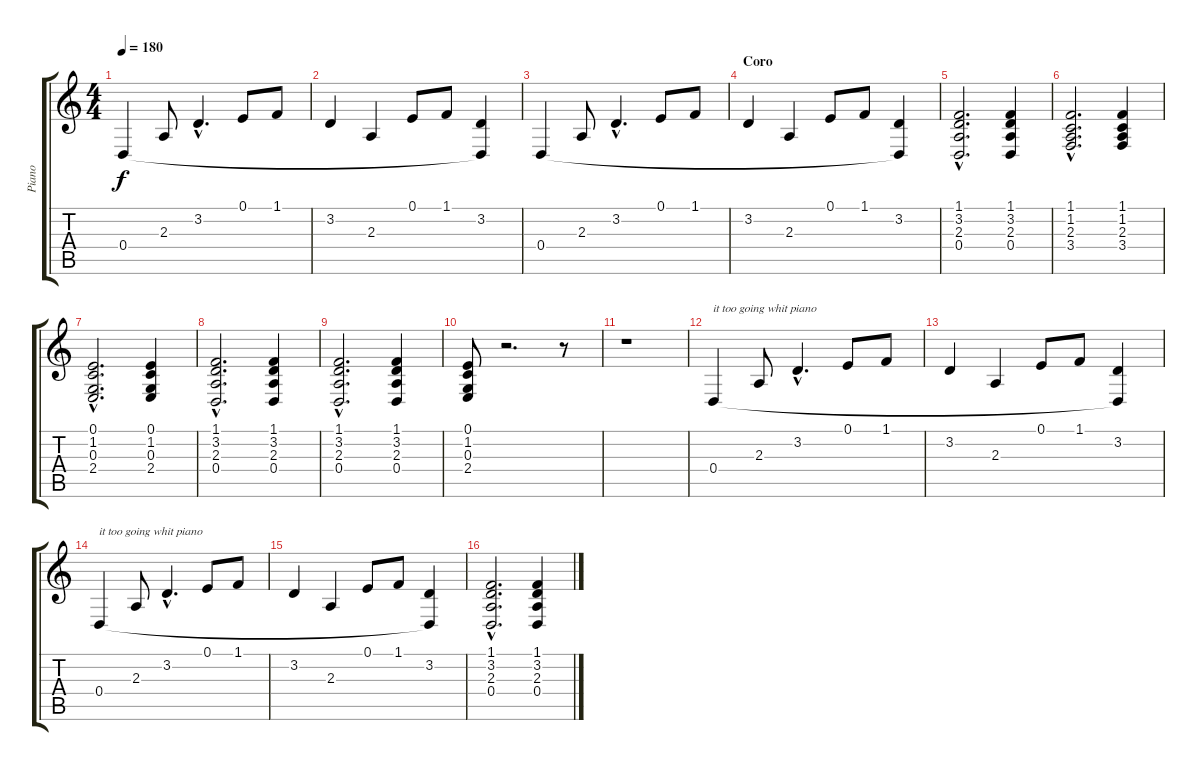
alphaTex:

\track ("Piano" "Piano") {instrument electricpiano2}
\staff {score tabs}
\tuning (E4 B3 G3 D3 A2 E2) {hide}
\ts (4 4)
\tempo 180
\clef g2
\ks c
0.4.4{dy f} 2.3.8 3.2{hac}.4{d} 0.1.8 1.1.8 |
3.2.4 2.3.4 0.1.8 1.1.8 (3.2 0.4{t}).4 |
0.4.4 2.3.8 3.2{hac}.4{d} 0.1.8 1.1.8 |
\section ("" "Coro")
3.2.4 2.3.4 0.1.8 1.1.8 (3.2 0.4{t}).4 |
(1.1{hac} 3.2{hac} 2.3{hac} 0.4{hac}).2{d} (1.1 3.2 2.3 0.4).4 |
(1.1{hac} 1.2{hac} 2.3{hac} 3.4{hac}).2{d} (1.1 1.2 2.3 3.4).4 |
(0.1{hac} 1.2{hac} 0.3{hac} 2.4{hac}).2{d} (0.1 1.2 0.3 2.4).4 |
(1.1{hac} 3.2{hac} 2.3{hac} 0.4{hac}).2{d} (1.1 3.2 2.3 0.4).4 |
(1.1{hac} 3.2{hac} 2.3{hac} 0.4{hac}).2{d} (1.1 3.2 2.3 0.4).4 |
(0.1 1.2 0.3 2.4).8 r.2{d} r.8 |
r.1 |
0.4.4{txt "it too going whit piano" instrument electricguitarclean} 2.3.8 3.2{hac}.4{d} 0.1.8 1.1.8 |
3.2.4 2.3.4 0.1.8 1.1.8 (3.2 0.4{t}).4 |
0.4.4{txt "it too going whit piano" instrument electricguitarclean} 2.3.8 3.2{hac}.4{d} 0.1.8 1.1.8 |
3.2.4 2.3.4 0.1.8 1.1.8 (3.2 0.4{t}).4 |
(1.1{hac} 3.2{hac} 2.3{hac} 0.4{hac}).2{d instrument electricpiano2} (1.1 3.2 2.3 0.4).4{instrument electricpiano2}
